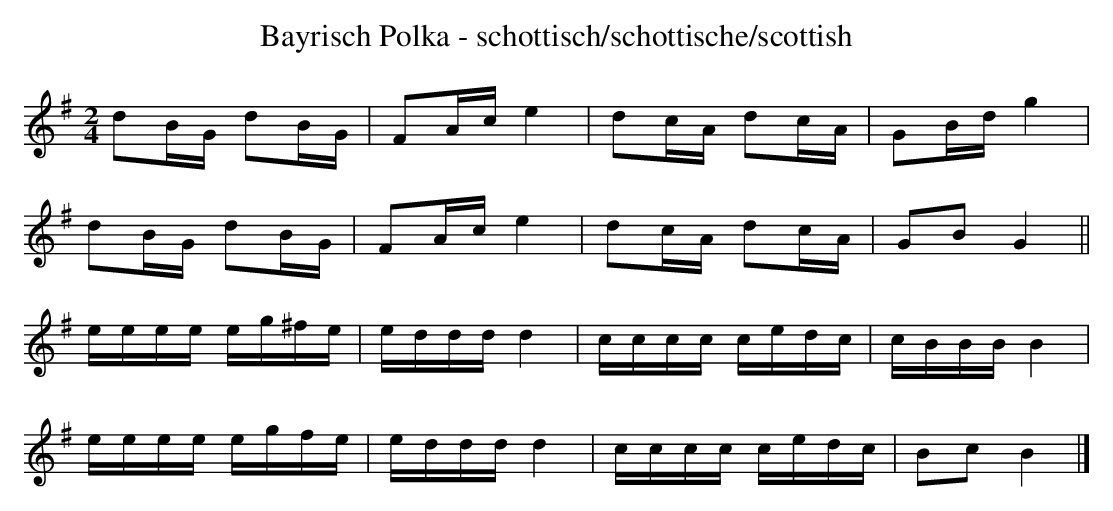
X:1
T:Bayrisch Polka - schottisch/schottische/scottish
M:2/4
L:1/16
K:G
d2BG d2BG|F2Ace4|d2cA d2cA|G2Bdg4|
d2BG d2BG|F2Ace4|d2cA d2cA|G2B2G4||
eeee eg^fe|edddd4|cccc cedc|cBBBB4|
eeee egfe|edddd4|cccc cedc|B2c2B4|]
